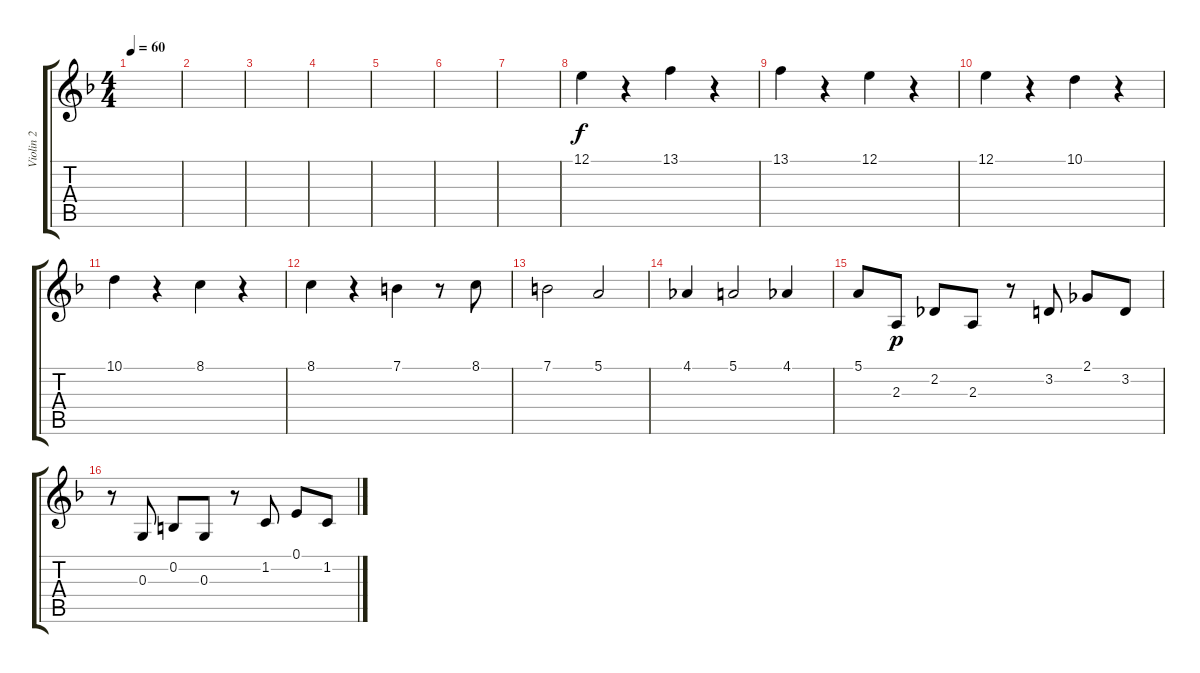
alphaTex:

\track ("Violin 2" "Violin 2") {instrument violin}
\staff {score tabs}
\tuning (E4 B3 G3 D3 A2 E2) {hide}
\ts (4 4)
\tempo 60
\clef g2
\ks f
|
|
|
|
|
|
|
12.1.4 r.4 13.1.4 r.4 |
13.1.4 r.4 12.1.4 r.4 |
12.1.4 r.4 10.1.4 r.4 |
10.1.4 r.4 8.1.4 r.4 |
8.1.4 r.4 7.1.4 r.8 8.1.8 |
7.1.2 5.1.2 |
4.1.4 5.1.2 4.1.4 |
5.1.8 2.3.8{dy p} 2.2.8 2.3.8 r.8 3.2.8 2.1.8 3.2.8 |
r.8 0.3.8 0.2.8 0.3.8 r.8 1.2.8 0.1.8 1.2.8
